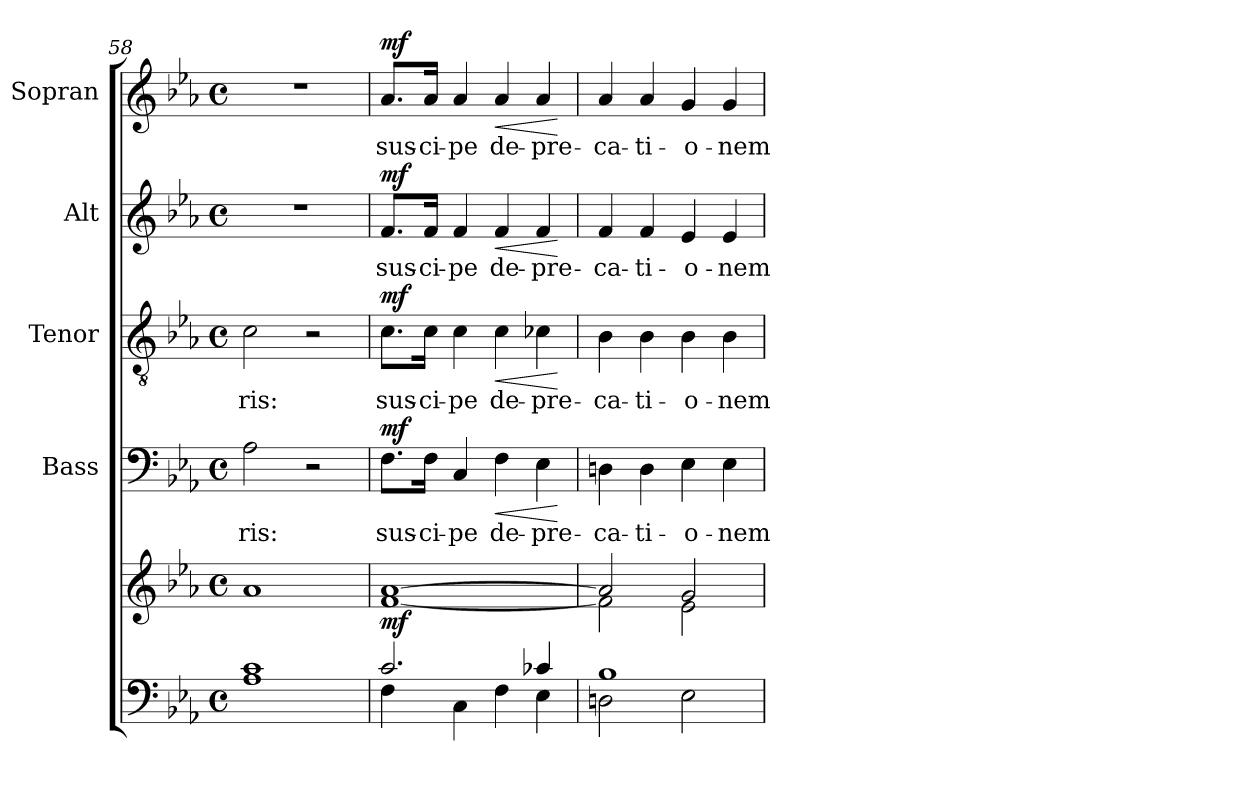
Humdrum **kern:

**kern	**kern	**dynam	**kern	**text	**dynam	**kern	**text	**dynam	**kern	**text	**dynam	**kern	**text	**dynam
*part5	*part5	*part5	*part4	*part4	*part4	*part3	*part3	*part3	*part2	*part2	*part2	*part1	*part1	*part1
*staff6	*staff5	*staff5/6	*staff4	*staff4	*staff4	*staff3	*staff3	*staff3	*staff2	*staff2	*staff2	*staff1	*staff1	*staff1
*	*	*	*I"Bass	*	*	*I"Tenor	*	*	*I"Alt	*	*	*I"Sopran	*	*
*	*	*	*I'B.	*	*	*I'T.	*	*	*I'A.	*	*	*I'S.	*	*
*clefF4	*clefG2	*	*clefF4	*	*	*clefGv2	*	*	*clefG2	*	*	*clefG2	*	*
*k[b-e-a-]	*k[b-e-a-]	*	*k[b-e-a-]	*	*	*k[b-e-a-]	*	*	*k[b-e-a-]	*	*	*k[b-e-a-]	*	*
*E-:	*E-:	*	*E-:	*	*	*E-:	*	*	*E-:	*	*	*E-:	*	*
*M4/4	*M4/4	*	*M4/4	*	*	*M4/4	*	*	*M4/4	*	*	*M4/4	*	*
*met(c)	*met(c)	*	*met(c)	*	*	*met(c)	*	*	*met(c)	*	*	*met(c)	*	*
=58	=58	=58	=58	=58	=58	=58	=58	=58	=58	=58	=58	=58	=58	=58
*^	*	*	*	*	*	*	*	*	*	*	*	*	*	*
!	!	!	!	!	!LO:LY:b	!	!	!LO:LY:b	!	!	!	!	!	!	!
1c	1A-	1a-	.	2A-\	-ris:	.	2c\	-ris:	.	1r	.	.	1r	.	.
.	.	.	.	2r	.	.	2r	.	.	.	.	.	.	.	.
=59	=59	=59	=59	=59	=59	=59	=59	=59	=59	=59	=59	=59	=59	=59	=59
*	*	*^	*	*	*	*	*	*	*	*	*	*	*	*	*
!	!	!	!	!LO:DY:b	!	!LO:LY:b	!LO:DY:a	!	!LO:LY:b	!LO:DY:a	!	!LO:LY:b	!LO:DY:a	!	!LO:LY:b	!LO:DY:a
2.c/	4F\	[>1a-	[<1f	mf	8.F\L	sus-	mf	8.c\L	sus-	mf	8.f/L	sus-	mf	8.a-/L	sus-	mf
!	!	!	!	!	!	!LO:LY:b	!	!	!LO:LY:b	!	!	!LO:LY:b	!	!	!LO:LY:b	!
.	.	.	.	.	16F\Jk	-ci-	.	16c\Jk	-ci-	.	16f/Jk	-ci-	.	16a-/Jk	-ci-	.
!	!	!	!	!	!	!LO:LY:b	!	!	!LO:LY:b	!	!	!LO:LY:b	!	!	!LO:LY:b	!
.	4C\	.	.	.	4C/	-pe	.	4c\	-pe	.	4f/	-pe	.	4a-/	-pe	.
!	!	!	!	!	!	!LO:LY:b	!LO:HP:b	!	!LO:LY:b	!LO:HP:b	!	!LO:LY:b	!LO:HP:b	!	!LO:LY:b	!LO:HP:b
.	4F\	.	.	.	4F\	de-	<	4c\	de-	<	4f/	de-	<	4a-/	de-	<
!	!	!	!	!	!	!LO:LY:b	!	!	!LO:LY:b	!	!	!LO:LY:b	!	!	!LO:LY:b	!
4c-X/	4E-\	.	.	.	4E-\	-pre-	.	4c-X\	-pre-	.	4f/	-pre-	.	4a-/	-pre-	.
*v	*v	*	*	*	*	*	*	*	*	*	*	*	*	*	*	*
*	*v	*v	*	*	*	*	*	*	*	*	*	*	*	*	*
.	.	.	.	.	[	.	.	[	.	.	[	.	.	[
=60	=60	=60	=60	=60	=60	=60	=60	=60	=60	=60	=60	=60	=60	=60
*^	*^	*	*	*	*	*	*	*	*	*	*	*	*	*
!	!	!	!	!	!	!LO:LY:b	!	!	!LO:LY:b	!	!	!LO:LY:b	!	!	!LO:LY:b	!
1B-	2Dn\	2a-/]	2f\]	.	4Dn\	-ca-	.	4B-\	-ca-	.	4f/	-ca-	.	4a-/	-ca-	.
!	!	!	!	!	!	!LO:LY:b	!	!	!LO:LY:b	!	!	!LO:LY:b	!	!	!LO:LY:b	!
.	.	.	.	.	4D\	-ti-	.	4B-\	-ti-	.	4f/	-ti-	.	4a-/	-ti-	.
!	!	!	!	!	!	!LO:LY:b	!	!	!LO:LY:b	!	!	!LO:LY:b	!	!	!LO:LY:b	!
.	2E-\	2g/	2e-\	.	4E-\	-o-	.	4B-\	-o-	.	4e-/	-o-	.	4g/	-o-	.
!	!	!	!	!	!	!LO:LY:b	!	!	!LO:LY:b	!	!	!LO:LY:b	!	!	!LO:LY:b	!
.	.	.	.	.	4E-\	-nem	.	4B-\	-nem	.	4e-/	-nem	.	4g/	-nem	.
*v	*v	*	*	*	*	*	*	*	*	*	*	*	*	*	*	*
*	*v	*v	*	*	*	*	*	*	*	*	*	*	*	*	*
=	=	=	=	=	=	=	=	=	=	=	=	=	=	=
*-	*-	*-	*-	*-	*-	*-	*-	*-	*-	*-	*-	*-	*-	*-
